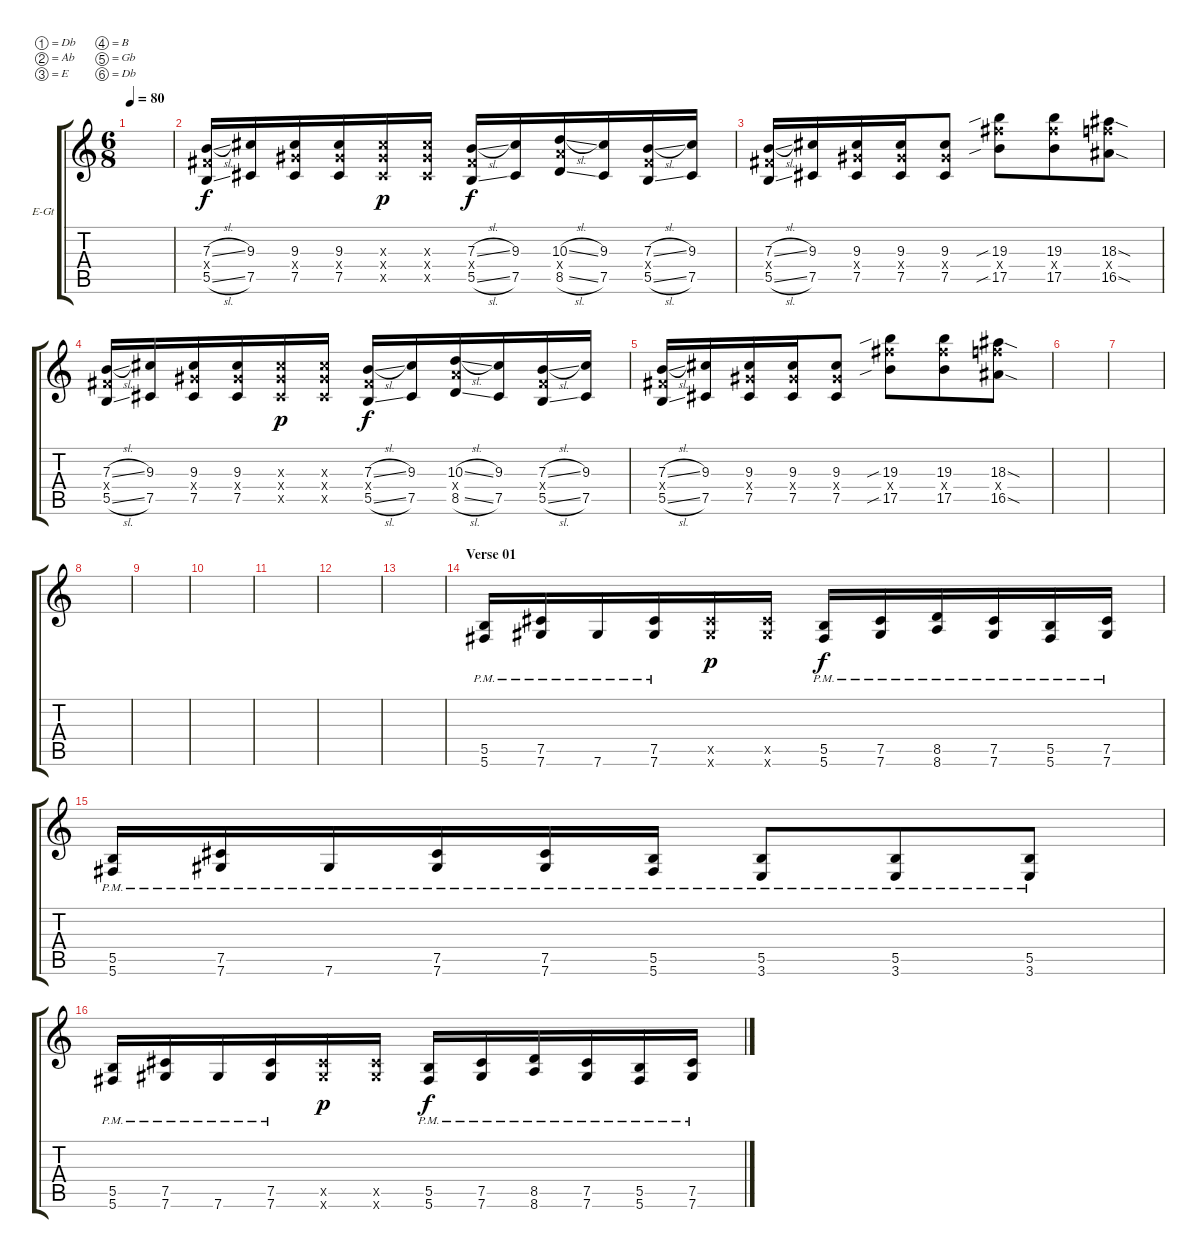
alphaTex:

\defaultSystemsLayout 4
\bracketExtendMode groupsimilarinstruments
\firstSystemTrackNameOrientation horizontal
\otherSystemsTrackNameOrientation horizontal
\track ("Electric Guitar" "E-Gt") {instrument overdrivenguitar}
\staff {score tabs}
\tuning (Db4 Ab3 E3 B2 Gb2 Db2)
\ts (6 8)
\tempo 80
\clef g2
\scale
0.124645
\ks c
|
\scale
0.619821 (5.5{sl} 7.3{sl} 7.4{x}).16 (7.5 9.3).16 (7.5 9.3 9.4{x}).16 (7.5 9.3 9.4{x}).16 (7.5{x} 9.4{x} 9.3{x}).16{dy p} (7.5{x} 9.4{x} 9.3{x}).16 (5.5{sl} 7.3{sl} 7.4{x}).16{dy f} (7.5 9.3).16 (8.5{sl} 10.3{sl} 10.4{x}).16 (7.5 9.3).16 (5.5{sl} 7.3{sl} 7.4{x}).16 (7.5 9.3).16 |
\scale
0.256303 (5.5{sl} 7.3{sl} 7.4{x}).16 (7.5 9.3).16 (7.5 9.3 9.4{x}).16 (7.5 9.3 9.4{x}).16 (7.5 9.3 9.4{x}).8 (17.5{sib} 19.3{sib} 19.4{x}).8 (19.3 17.5 19.4{x}).8 (18.3{sod} 16.5{sod} 18.4{x}).8 |
\scale
0.457796 (5.5{sl} 7.3{sl} 7.4{x}).16 (7.5 9.3).16 (7.5 9.3 9.4{x}).16 (7.5 9.3 9.4{x}).16 (7.5{x} 9.4{x} 9.3{x}).16{dy p} (7.5{x} 9.4{x} 9.3{x}).16 (5.5{sl} 7.3{sl} 7.4{x}).16{dy f} (7.5 9.3).16 (8.5{sl} 10.3{sl} 10.4{x}).16 (7.5 9.3).16 (5.5{sl} 7.3{sl} 7.4{x}).16 (7.5 9.3).16 |
\scale
0.440521 (5.5{sl} 7.3{sl} 7.4{x}).16 (7.5 9.3).16 (7.5 9.3 9.4{x}).16 (7.5 9.3 9.4{x}).16 (7.5 9.3 9.4{x}).8 (17.5{sib} 19.3{sib} 19.4{x}).8 (19.3 17.5 19.4{x}).8 (18.3{sod} 16.5{sod} 18.4{x}).8 |
\scale
0.103082 |
|
|
|
|
|
|
|
\section ("" "Verse 01")
(5.6{pm} 5.5{pm}).16 (7.5{pm} 7.6{pm}).16 7.6{pm}.16 (7.6{pm} 7.5{pm}).16 (7.6{x} 7.5{x}).16{dy p} (7.6{x} 7.5{x}).16 (5.6{pm} 5.5{pm}).16{dy f} (7.6{pm} 7.5{pm}).16 (8.5{pm} 8.6{pm}).16 (7.6{pm} 7.5{pm}).16 (5.6{pm} 5.5{pm}).16 (7.5{pm} 7.6{pm}).16 |
(5.6{pm} 5.5{pm}).16 (7.5{pm} 7.6{pm}).16 7.6{pm}.16 (7.6{pm} 7.5{pm}).16 (7.6{pm} 7.5{pm}).16 (5.5{pm} 5.6{pm}).16 (3.6{pm} 5.5{pm}).8 (3.6{pm} 5.5{pm}).8 (3.6{pm} 5.5{pm}).8 |
(5.6{pm} 5.5{pm}).16 (7.5{pm} 7.6{pm}).16 7.6{pm}.16 (7.6{pm} 7.5{pm}).16 (7.6{x} 7.5{x}).16{dy p} (7.6{x} 7.5{x}).16 (5.6{pm} 5.5{pm}).16{dy f} (7.6{pm} 7.5{pm}).16 (8.5{pm} 8.6{pm}).16 (7.6{pm} 7.5{pm}).16 (5.6{pm} 5.5{pm}).16 (7.5{pm} 7.6{pm}).16
